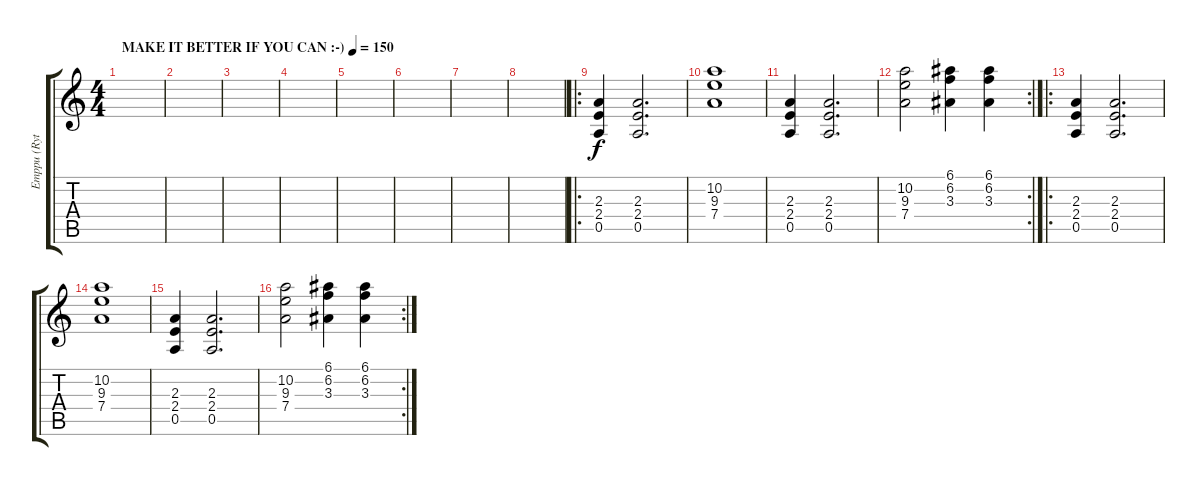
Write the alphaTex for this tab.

\track ("Emppu (Rythmique)" "Emppu (Ryt") {instrument distortionguitar}
\staff {score tabs}
\tuning (E4 B3 G3 D3 A2 E2) {hide}
\ts (4 4)
\tempo (150 "MAKE IT BETTER IF YOU CAN :-)")
\clef g2
\ks c
|
|
|
|
|
|
|
|
\ro
(2.3 2.4 0.5).4 (2.3 2.4 0.5).2{d} |
(10.2 9.3 7.4).1 |
(2.3 2.4 0.5).4 (2.3 2.4 0.5).2{d} |
\rc 2
(10.2 9.3 7.4).2 (6.1 6.2 3.3).4 (6.1 6.2 3.3).4 |
\ro
(2.3 2.4 0.5).4 (2.3 2.4 0.5).2{d} |
(10.2 9.3 7.4).1 |
(2.3 2.4 0.5).4 (2.3 2.4 0.5).2{d} |
\rc 2
(10.2 9.3 7.4).2 (6.1 6.2 3.3).4 (6.1 6.2 3.3).4
